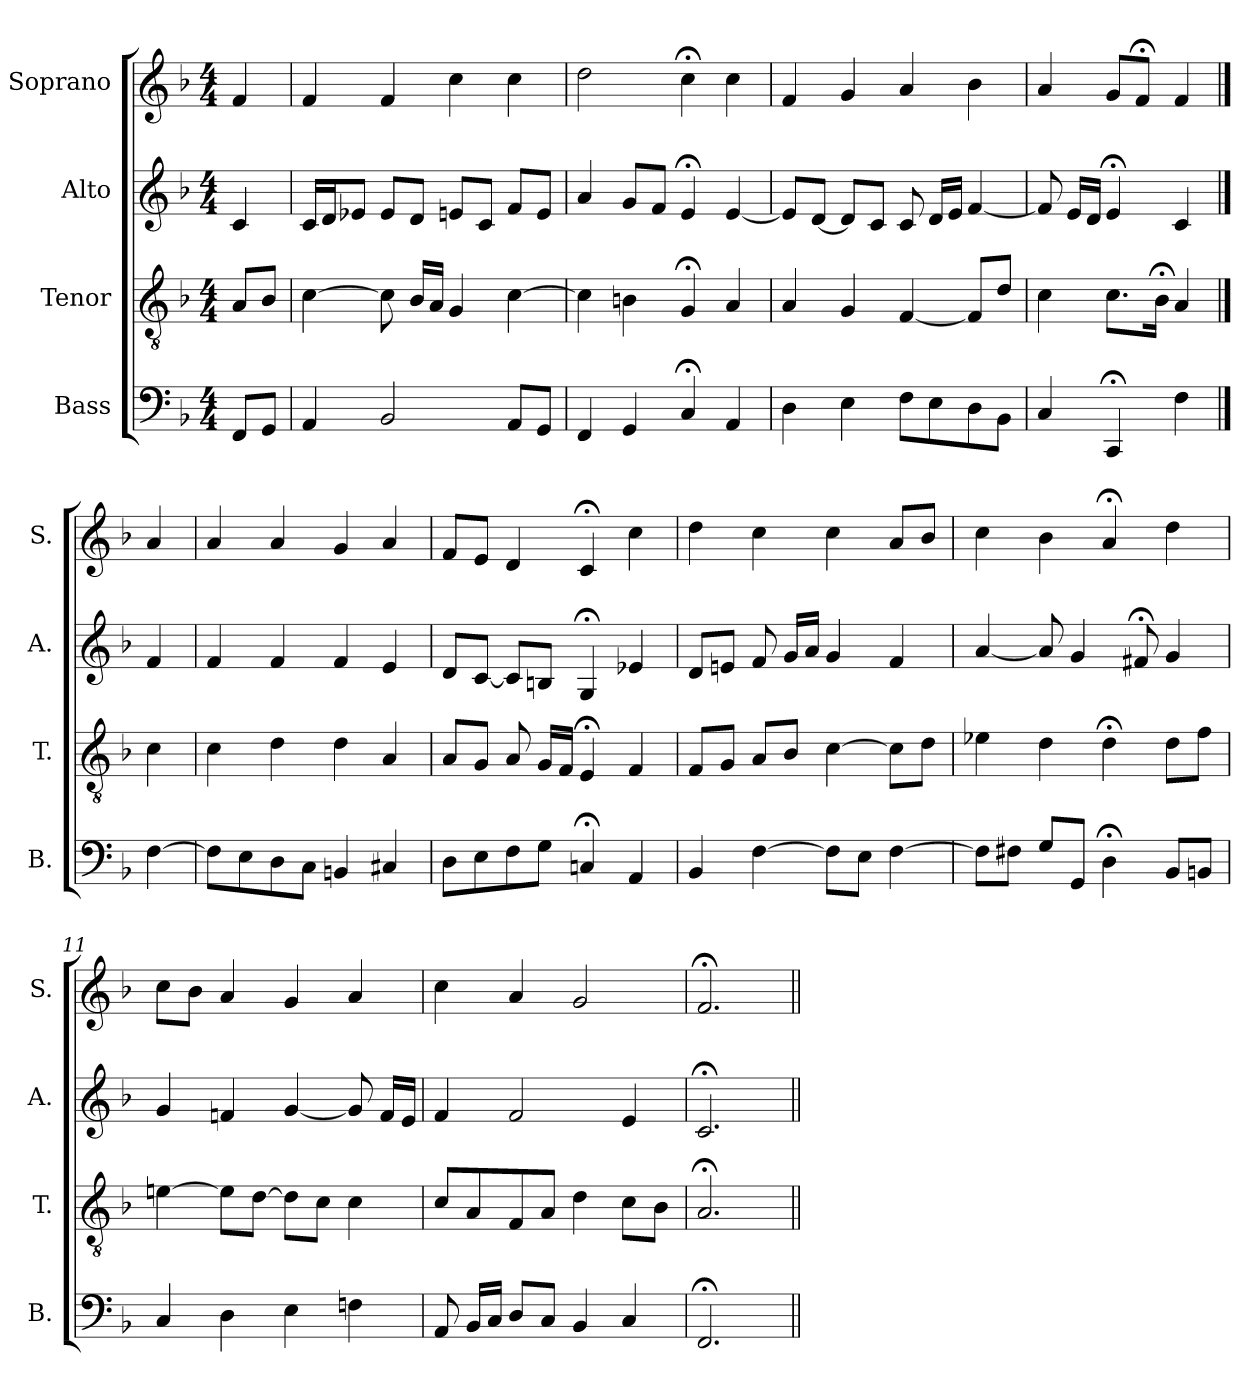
**kern	**kern	**kern	**kern
*part4	*part3	*part2	*part1
*staff4	*staff3	*staff2	*staff1
*I"Bass	*I"Tenor	*I"Alto	*I"Soprano
*I'B.	*I'T.	*I'A.	*I'S.
*clefF4	*clefGv2	*clefG2	*clefG2
*	*ITrd7c12	*	*
*k[b-]	*k[b-]	*k[b-]	*k[b-]
*F:	*F:	*F:	*F:
*M4/4	*M4/4	*M4/4	*M4/4
=1	=1	=1	=1
8FF/L	8AA/L	4c/	4f/
8GG/J	8BB-/J	.	.
=2	=2	=2	=2
4AA/	[4C\	16c/LL	4f/
.	.	16d/J	.
.	.	8e-X/J	.
2BB-/	8C\]	8e-/L	4f/
.	16BB-/LL	8d/J	.
.	16AA/JJ	.	.
.	4GG/	8en/L	4cc\
.	.	8c/J	.
8AA/L	[4C\	8f/L	4cc\
8GG/J	.	8e/J	.
=3	=3	=3	=3
4FF/	4C\]	4a/	2dd\
4GG/	4BBn\	8g/L	.
.	.	8f/J	.
4C;</	4GG;</	4e;</	4cc;<\
4AA/	4AA/	[4e/	4cc\
=4	=4	=4	=4
4D\	4AA/	8e/L]	4f/
.	.	[8d/J	.
4E\	4GG/	8d/L]	4g/
.	.	8c/J	.
8F\L	[4FF/	8c/	4a/
8E\	.	16d/LL	.
.	.	16e/JJ	.
8D\	8FF/L]	[4f/	4b-\
8BB-\J	8D/J	.	.
!!LO:LB:g=z
=5	=5	=5	=5
4C/	4C\	8f/]	4a/
.	.	16e/LL	.
.	.	16d/JJ	.
4CC;</	8.C\L	4e;</	8g/L
.	.	.	8f;</J
.	16BB-;<\Jk	.	.
4F\	4AA/	4c/	4f/
==6	==6	==6	==6
[4F\	4C\	4f/	4a/
=7	=7	=7	=7
8F\L]	4C\	4f/	4a/
8E\	.	.	.
8D\	4D\	4f/	4a/
8C\J	.	.	.
4BBn/	4D\	4f/	4g/
4C#X/	4AA/	4e/	4a/
=8	=8	=8	=8
8D\L	8AA/L	8d/L	8f/L
8E\	8GG/J	[8c/J	8e/J
8F\	8AA/	8c/L]	4d/
8G\J	16GG/LL	8Bn/J	.
.	16FF/JJ	.	.
4Cn;</	4EE;</	4G;</	4c;</
4AA/	4FF/	4e-X/	4cc\
=9	=9	=9	=9
4BB-/	8FF/L	8d/L	4dd\
.	8GG/J	8en/J	.
[4F\	8AA/L	8f/	4cc\
.	8BB-/J	16g/LL	.
.	.	16a/JJ	.
8F\L]	[4C\	4g/	4cc\
8E\J	.	.	.
[4F\	8C\L]	4f/	8a/L
.	8D\J	.	8b-/J
!!LO:PB:g=z
=10	=10	=10	=10
8F\L]	4E-X\	[4a/	4cc\
8F#X\J	.	.	.
8G/L	4D\	8a/]	4b-\
8GG/J	.	4g/	.
4D;<\	4D;<\	.	4a;</
.	.	8f#X;</	.
8BB-/L	8D\L	4g/	4dd\
8BBn/J	8F\J	.	.
=11	=11	=11	=11
4C/	[4En\	4g/	8cc\L
.	.	.	8b-\J
4D\	8E\L]	4fn/	4a/
.	[8D\J	.	.
4E\	8D\L]	[4g/	4g/
.	8C\J	.	.
4Fn\	4C\	8g/]	4a/
.	.	16f/LL	.
.	.	16e/JJ	.
=12	=12	=12	=12
8AA/	8C/L	4f/	4cc\
16BB-/LL	8AA/	.	.
16C/JJ	.	.	.
8D/L	8FF/	2f/	4a/
8C/J	8AA/J	.	.
4BB-/	4D\	.	2g/
4C/	8C\L	4e/	.
.	8BB-\J	.	.
=13	=13	=13	=13
2.FF;</	2.AA;</	2.c;</	2.f;</
=||	=||	=||	=||
*-	*-	*-	*-
